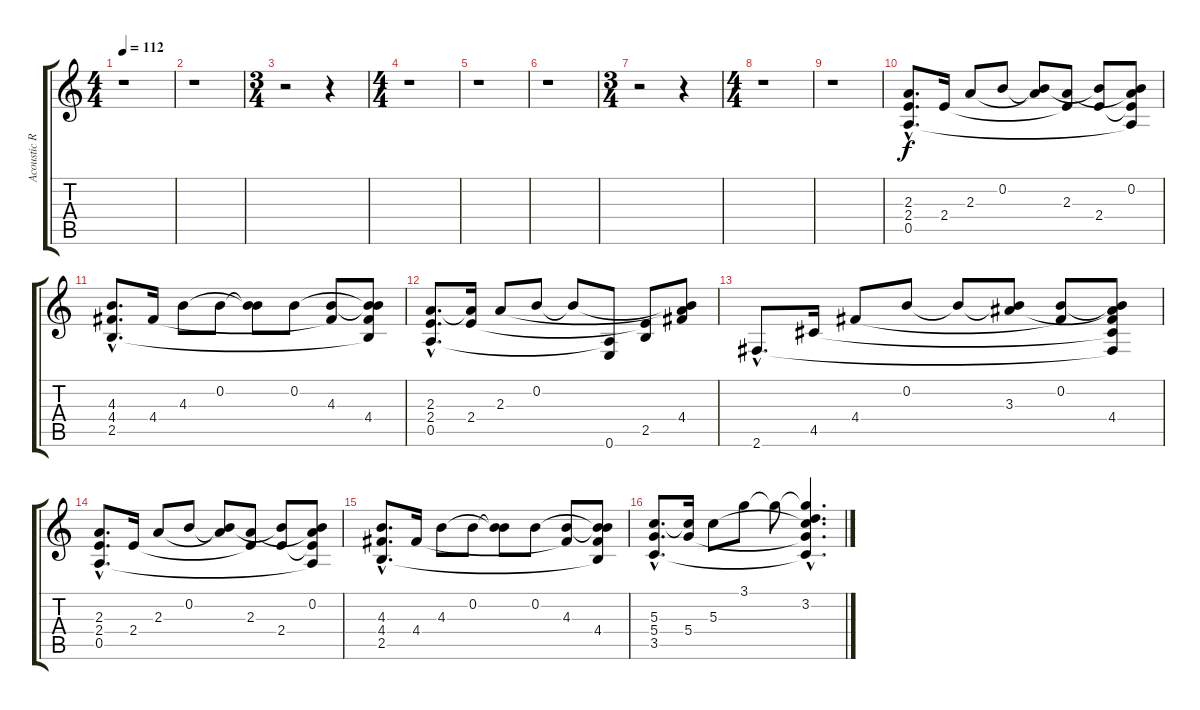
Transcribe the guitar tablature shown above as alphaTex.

\track ("Acoustic Rhythm Guitar" "Acoustic R") {instrument acousticguitarsteel}
\staff {score tabs}
\tuning (E4 B3 G3 D3 A2 E2) {hide}
\ts (4 4)
\tempo 112
\clef g2
\ks c
r.1{dy f} |
r.1 |
\ts (3 4)
r.2 r.4 |
\ts (4 4)
r.1 |
r.1 |
r.1 |
\ts (3 4)
r.2 r.4 |
\ts (4 4)
r.1 |
r.1 |
(2.3{hac} 2.4{hac} 0.5{hac}).8{d} 2.4.16 2.3.8 0.2.8 (0.2{t} 2.3{t}).8 (2.3 2.4{t}).8 (0.2{t} 2.4).8 (0.2 2.3{t} 2.4{t} 0.5{t}).8 |
(4.3{hac} 4.4{hac} 2.5{hac}).8{d} 4.4.16 4.3.8 0.2.8 (0.2{t} 4.3{t}).8 0.2.8 (4.3 4.4{t}).8 (0.2{t} 4.3{t} 4.4 2.5{t}).8 |
(2.3{hac} 2.4{hac} 0.5{hac}).8{d} (2.3{t} 2.4).16 2.3.8 0.2.8 0.2{t}.8 (0.5{t} 0.6).8 (2.4{t} 2.5).8 (0.2{t} 2.3{t} 4.4).8 |
2.6{hac}.8{d} 4.5.16 4.4.8 0.2.8 0.2{t}.8 (0.2{t} 3.3).8 (0.2 4.4{t}).8 (0.2{t} 3.3{t} 4.4 4.5{t} 2.6{t}).8 |
(2.3{hac} 2.4{hac} 0.5{hac}).8{d} 2.4.16 2.3.8 0.2.8 (0.2{t} 2.3{t}).8 (2.3 2.4{t}).8 (0.2{t} 2.4).8 (0.2 2.3{t} 2.4{t} 0.5{t}).8 |
(4.3{hac} 4.4{hac} 2.5{hac}).8{d} 4.4.16 4.3.8 0.2.8 (0.2{t} 4.3{t}).8 0.2.8 (4.3 4.4{t}).8 (0.2{t} 4.3{t} 4.4 2.5{t}).8 |
(5.3{hac} 5.4{hac} 3.5{hac}).8{d} (5.3{t} 5.4).16 5.3.8 3.1.8 3.1{t}.8 (3.1{hac t} 3.2{hac} 5.3{hac t} 5.4{hac t} 3.5{hac t}).4{d}
